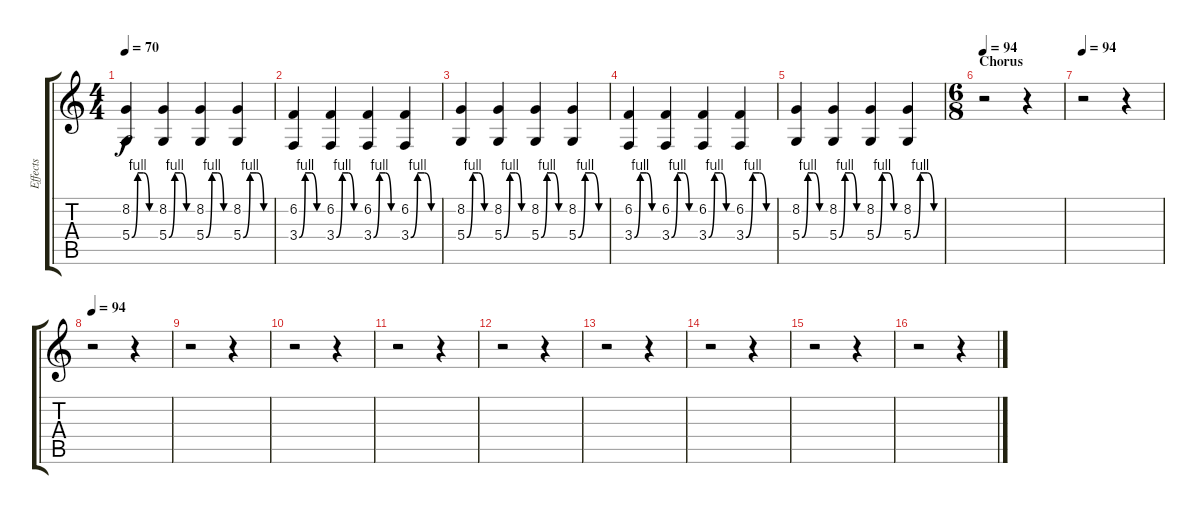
\track ("Effects" "Effects") {instrument percussiveorgan}
\staff {score tabs}
\tuning (E4 B3 G3 D3 A2 E2) {hide}
\ts (4 4)
\tempo 70
\clef g2
\ks c
(8.2 5.4{be (custom 0 0 15 4 30 4 45 0 60 0)}).4{dy f} (8.2 5.4{be (custom 0 0 15 4 30 4 45 0 60 0)}).4 (8.2 5.4{be (custom 0 0 15 4 30 4 45 0 60 0)}).4 (8.2 5.4{be (custom 0 0 15 4 30 4 45 0 60 0)}).4 |
(6.2 3.4{be (custom 0 0 15 4 30 4 45 0 60 0)}).4 (6.2 3.4{be (custom 0 0 15 4 30 4 45 0 60 0)}).4 (6.2 3.4{be (custom 0 0 15 4 30 4 45 0 60 0)}).4 (6.2 3.4{be (custom 0 0 15 4 30 4 45 0 60 0)}).4 |
(8.2 5.4{be (custom 0 0 15 4 30 4 45 0 60 0)}).4 (8.2 5.4{be (custom 0 0 15 4 30 4 45 0 60 0)}).4 (8.2 5.4{be (custom 0 0 15 4 30 4 45 0 60 0)}).4 (8.2 5.4{be (custom 0 0 15 4 30 4 45 0 60 0)}).4 |
(6.2 3.4{be (custom 0 0 15 4 30 4 45 0 60 0)}).4 (6.2 3.4{be (custom 0 0 15 4 30 4 45 0 60 0)}).4 (6.2 3.4{be (custom 0 0 15 4 30 4 45 0 60 0)}).4 (6.2 3.4{be (custom 0 0 15 4 30 4 45 0 60 0)}).4 |
(8.2 5.4{be (custom 0 0 15 4 30 4 45 0 60 0)}).4{volume 4} (8.2 5.4{be (custom 0 0 15 4 30 4 45 0 60 0)}).4{volume 3} (8.2 5.4{be (custom 0 0 15 4 30 4 45 0 60 0)}).4{volume 2} (8.2 5.4{be (custom 0 0 15 4 30 4 45 0 60 0)}).4{volume 0} |
\ts (6 8)
\section ("" "Chorus")
\tempo 94
r.2 r.4 |
\tempo 94
r.2 r.4 |
\tempo 94
r.2 r.4 |
r.2 r.4 |
r.2 r.4 |
r.2 r.4 |
r.2 r.4 |
r.2 r.4 |
r.2 r.4 |
r.2 r.4 |
r.2 r.4
